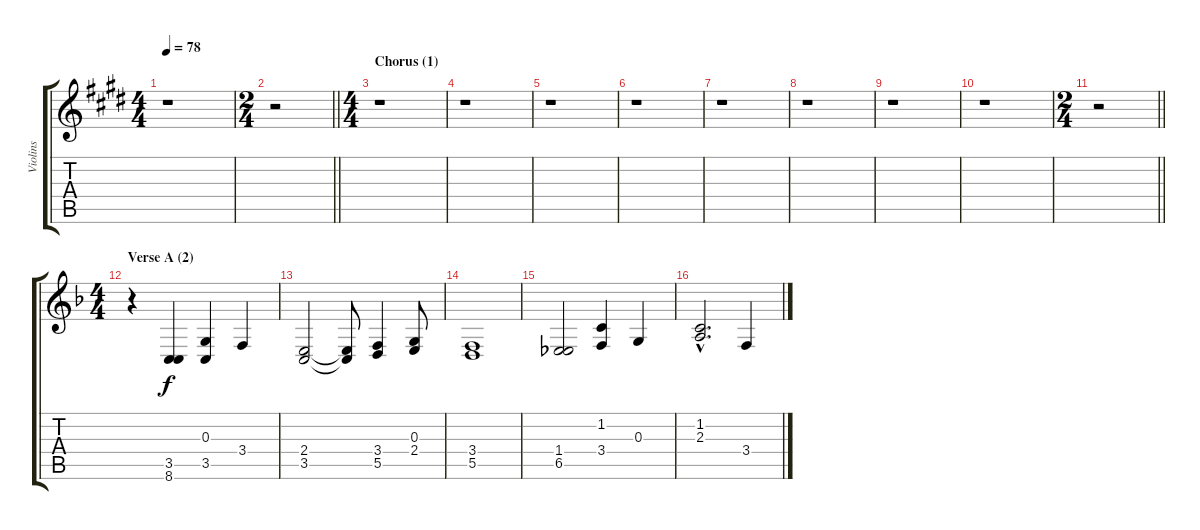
\track ("Violins" "Violins") {instrument violin}
\staff {score tabs}
\tuning (E4 B3 G3 D3 A2 E2) {hide}
\ts (4 4)
\tempo 78
\clef g2
\ks e
r.1{dy f} |
\ts (2 4)
\barLineRight lightlight
r.2 |
\ts (4 4)
\section ("" "Chorus (1)")
r.1 |
r.1 |
r.1 |
r.1 |
r.1 |
r.1 |
r.1 |
r.1 |
\ts (2 4)
\barLineRight lightlight
r.2 |
\ts (4 4)
\section ("" "Verse A (2)")
\ks f
r.4 (3.5 8.6).4 (0.3 3.5).4 3.4.4 |
(2.4 3.5).2 (2.4{t} 3.5{t}).8 (3.4 5.5).4 (0.3 2.4).8 |
(3.4 5.5).1 |
(1.4 6.5).2 (1.2 3.4).4 0.3.4 |
(1.2 2.3{hac}).2{d} 3.4.4
